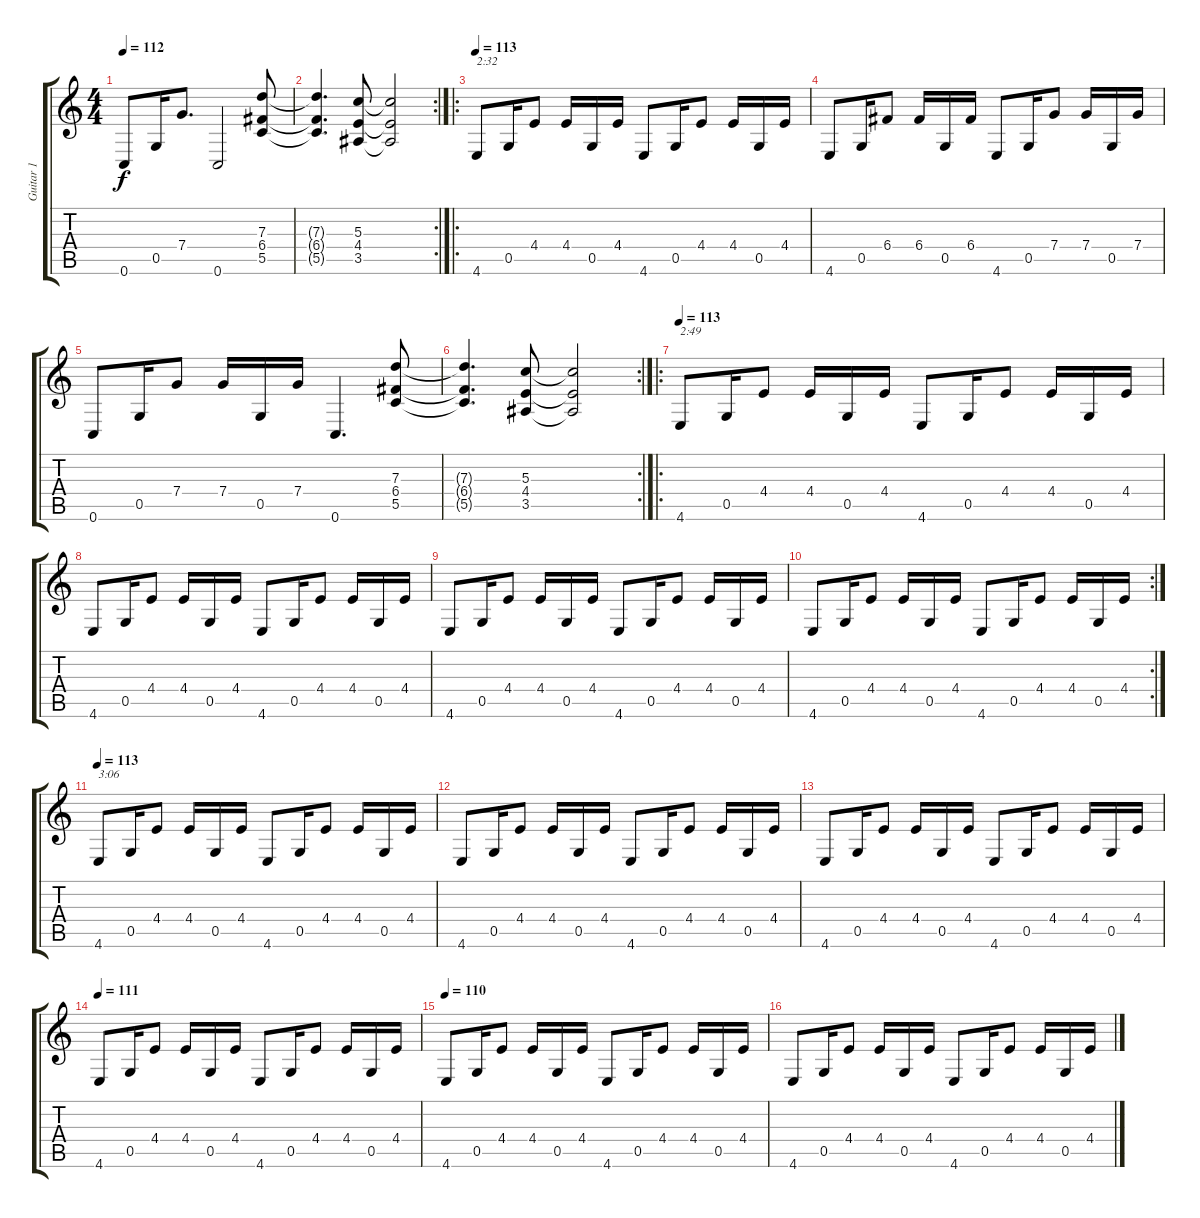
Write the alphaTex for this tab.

\track ("Guitar 1" "Guitar 1") {instrument acousticguitarsteel}
\staff {score tabs}
\tuning (E4 C4 G3 C3 G2 C2) {hide}
\ts (4 4)
\tempo 112
\clef g2
\ks c
0.6.8{dy f} 0.5.16 7.4.8{d} 0.6.2 (7.3 6.4 5.5).8 |
\rc 2
(7.3{t} 6.4{t} 5.5{t}).4{d} (5.3 4.4 3.5).8 (5.3{t} 4.4{t} 3.5{t}).2 |
\ro
\tempo 113
4.6.8{txt "2:32"} 0.5.16 4.4.8 4.4.16 0.5.16 4.4.16 4.6.8 0.5.16 4.4.8 4.4.16 0.5.16 4.4.16 |
4.6.8 0.5.16 6.4.8 6.4.16 0.5.16 6.4.16 4.6.8 0.5.16 7.4.8 7.4.16 0.5.16 7.4.16 |
0.6.8 0.5.16 7.4.8 7.4.16 0.5.16 7.4.16 0.6.4{d} (7.3 6.4 5.5).8 |
\rc 2
(7.3{t} 6.4{t} 5.5{t}).4{d} (5.3 4.4 3.5).8 (5.3{t} 4.4{t} 3.5{t}).2 |
\ro
\tempo 113
4.6.8{txt "2:49"} 0.5.16 4.4.8 4.4.16 0.5.16 4.4.16 4.6.8 0.5.16 4.4.8 4.4.16 0.5.16 4.4.16 |
4.6.8 0.5.16 4.4.8 4.4.16 0.5.16 4.4.16 4.6.8 0.5.16 4.4.8 4.4.16 0.5.16 4.4.16 |
4.6.8 0.5.16 4.4.8 4.4.16 0.5.16 4.4.16 4.6.8 0.5.16 4.4.8 4.4.16 0.5.16 4.4.16 |
\rc 2
4.6.8 0.5.16 4.4.8 4.4.16 0.5.16 4.4.16 4.6.8 0.5.16 4.4.8 4.4.16 0.5.16 4.4.16 |
\tempo 113
4.6.8{txt "3:06"} 0.5.16 4.4.8 4.4.16 0.5.16 4.4.16 4.6.8 0.5.16 4.4.8 4.4.16 0.5.16 4.4.16 |
4.6.8 0.5.16 4.4.8 4.4.16 0.5.16 4.4.16 4.6.8 0.5.16 4.4.8 4.4.16 0.5.16 4.4.16 |
4.6.8 0.5.16 4.4.8 4.4.16 0.5.16 4.4.16 4.6.8 0.5.16 4.4.8 4.4.16 0.5.16 4.4.16 |
\tempo 111
4.6.8 0.5.16 4.4.8 4.4.16 0.5.16 4.4.16 4.6.8 0.5.16 4.4.8 4.4.16 0.5.16 4.4.16 |
\tempo 110
4.6.8 0.5.16 4.4.8 4.4.16 0.5.16 4.4.16 4.6.8 0.5.16 4.4.8 4.4.16 0.5.16 4.4.16 |
4.6.8 0.5.16 4.4.8 4.4.16 0.5.16 4.4.16 4.6.8 0.5.16 4.4.8 4.4.16 0.5.16 4.4.16
